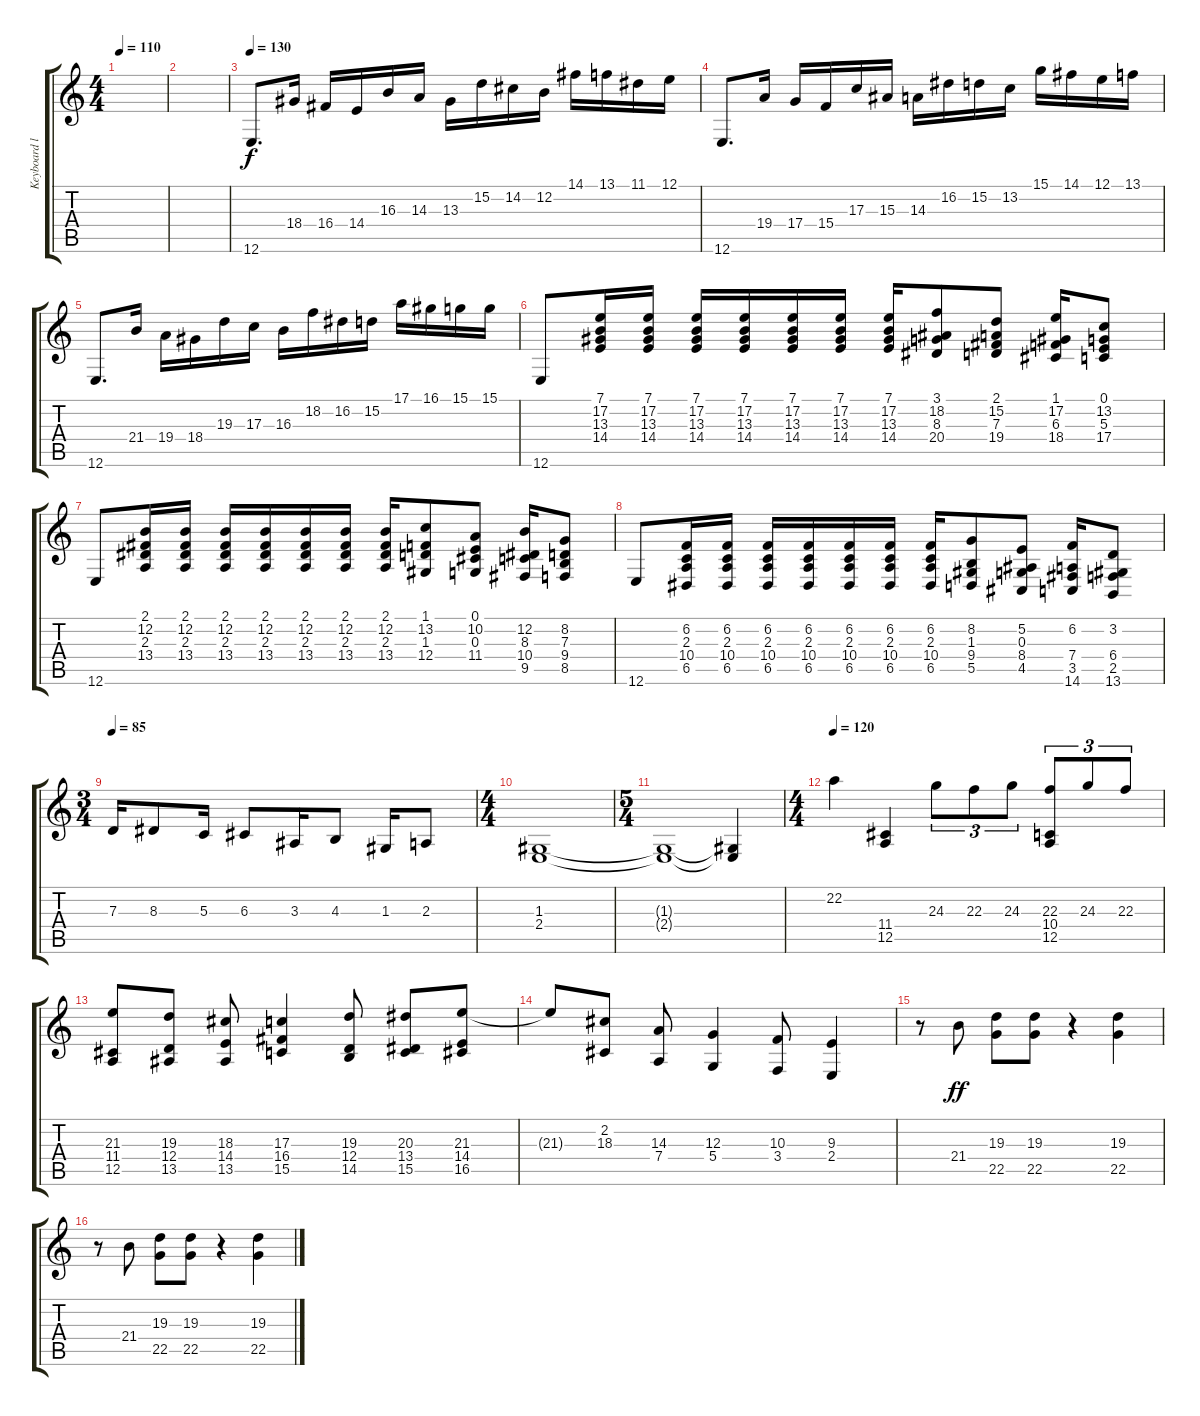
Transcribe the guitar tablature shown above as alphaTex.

\track ("Keyboard lead" "Keyboard l") {instrument lead1square}
\staff {score tabs}
\tuning (E4 B3 G3 D3 A2 E2) {hide}
\ts (4 4)
\tempo 110
\clef g2
\ks c
|
|
\tempo 130
12.6.8{d instrument fx3crystal} 18.4.16 16.4.16 14.4.16 16.3.16 14.3.16 13.3.16 15.2.16 14.2.16 12.2.16 14.1.16 13.1.16 11.1.16 12.1.16 |
12.6.8{d} 19.4.16 17.4.16 15.4.16 17.3.16 15.3.16 14.3.16 16.2.16 15.2.16 13.2.16 15.1.16 14.1.16 12.1.16 13.1.16 |
12.6.8{d} 21.4.16 19.4.16 18.4.16 19.3.16 17.3.16 16.3.16 18.2.16 16.2.16 15.2.16 17.1.16 16.1.16 15.1.16 15.1.16 |
12.6.8{instrument choiraahs} (7.1 17.2 13.3 14.4).16 (7.1 17.2 13.3 14.4).16 (7.1 17.2 13.3 14.4).16 (7.1 17.2 13.3 14.4).16 (7.1 17.2 13.3 14.4).16 (7.1 17.2 13.3 14.4).16 (7.1 17.2 13.3 14.4).16 (3.1 18.2 8.3 20.4).8 (2.1 15.2 7.3 19.4).8 (1.1 17.2 6.3 18.4).16 (0.1 13.2 5.3 17.4).8 |
12.6.8 (2.1 12.2 2.3 13.4).16 (2.1 12.2 2.3 13.4).16 (2.1 12.2 2.3 13.4).16 (2.1 12.2 2.3 13.4).16 (2.1 12.2 2.3 13.4).16 (2.1 12.2 2.3 13.4).16 (2.1 12.2 2.3 13.4).16 (1.1 13.2 1.3 12.4).8 (0.1 10.2 0.3 11.4).8 (12.2 8.3 10.4 9.5).16 (8.2 7.3 9.4 8.5).8 |
12.6.8 (6.2 2.3 10.4 6.5).16 (6.2 2.3 10.4 6.5).16 (6.2 2.3 10.4 6.5).16 (6.2 2.3 10.4 6.5).16 (6.2 2.3 10.4 6.5).16 (6.2 2.3 10.4 6.5).16 (6.2 2.3 10.4 6.5).16 (8.2 1.3 9.4 5.5).8 (5.2 0.3 8.4 4.5).8 (6.2 7.4 3.5 14.6).16 (3.2 6.4 2.5 13.6).8 |
\ts (3 4)
\tempo 85
7.3.16 8.3.8 5.3.16 6.3.8 3.3.16 4.3.8 1.3.16 2.3.8 |
\ts (4 4)
(1.3 2.4).1 |
\ts (5 4)
(1.3{t} 2.4{t}).1 (1.3{t} 2.4{t}).4 |
\ts (4 4)
\tempo 120
22.2.4{instrument honkytonkpiano} (11.4 12.5).4 24.3.8{tu (3 2)} 22.3.8{tu (3 2)} 24.3.8{tu (3 2)} (22.3 10.4 12.5).8{tu (3 2)} 24.3.8{tu (3 2)} 22.3.8{tu (3 2)} |
(21.3 11.4 12.5).8 (19.3 12.4 13.5).8 (18.3 14.4 13.5).8 (17.3 16.4 15.5).4 (19.3 12.4 14.5).8 (20.3 13.4 15.5).8 (21.3 14.4 16.5).8 |
21.3{t}.8 (2.2 18.3).8 (14.3 7.4).8 (12.3 5.4).4 (10.3 3.4).8 (9.3 2.4).4 |
r.8{instrument drawbarorgan} 21.4.8{dy ff} (19.3 22.5).8 (19.3 22.5).8 r.4 (19.3 22.5).4 |
r.8 21.4.8 (19.3 22.5).8 (19.3 22.5).8 r.4 (19.3 22.5).4
